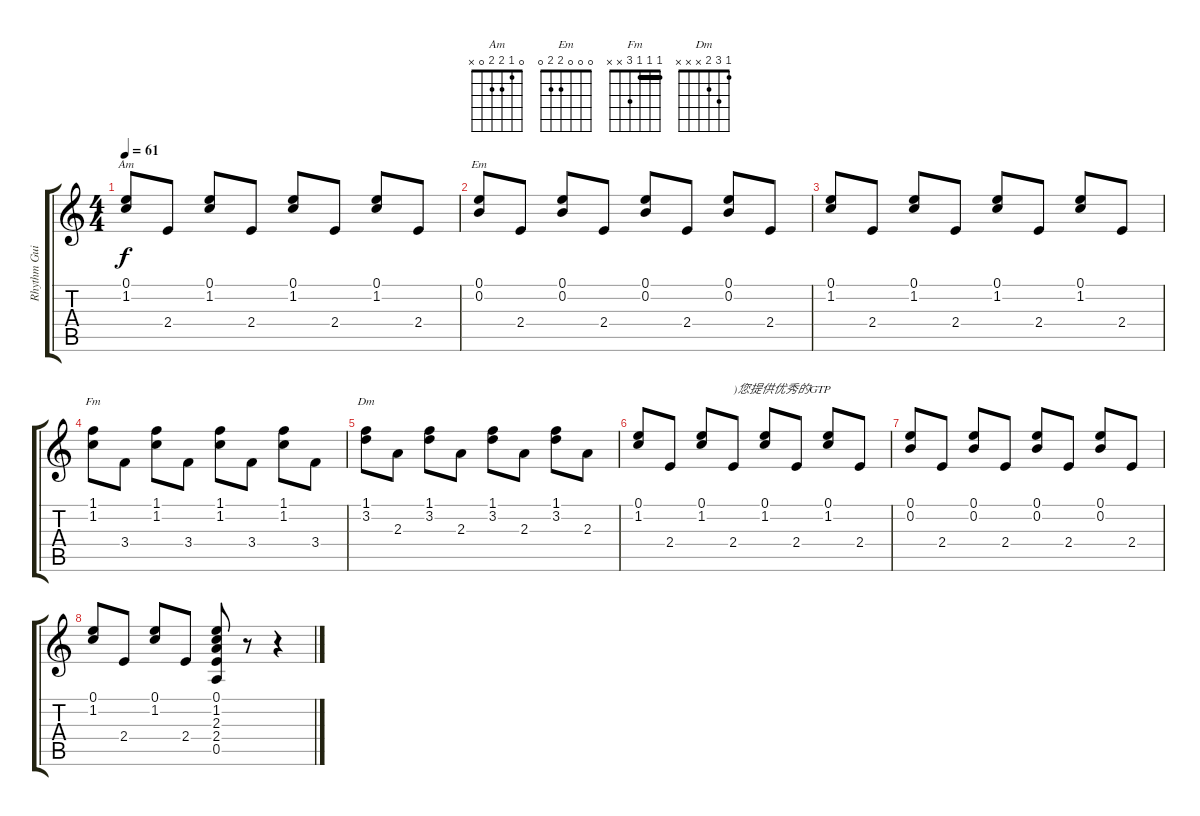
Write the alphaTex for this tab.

\track ("Rhythm Guitar" "Rhythm Gui") {instrument electricguitarclean}
\staff {score tabs}
\tuning (E4 B3 G3 D3 A2 E2) {hide}
\chord ("Am" 0 1 2 2 0 x)
\chord ("Em" 0 0 0 2 2 0)
\chord ("Fm" 1 1 1 3 x x) {barre 1}
\chord ("Dm" 1 3 2 x x x)
\ts (4 4)
\tempo 61
\clef g2
\ks c
(0.1 1.2).8{ch "Am" dy f} 2.4.8 (0.1 1.2).8 2.4.8 (0.1 1.2).8 2.4.8 (0.1 1.2).8 2.4.8 |
(0.1 0.2).8{ch "Em"} 2.4.8 (0.1 0.2).8 2.4.8 (0.1 0.2).8 2.4.8 (0.1 0.2).8 2.4.8 |
(0.1 1.2).8 2.4.8 (0.1 1.2).8 2.4.8 (0.1 1.2).8 2.4.8 (0.1 1.2).8 2.4.8 |
(1.1 1.2).8{ch "Fm"} 3.4.8 (1.1 1.2).8 3.4.8 (1.1 1.2).8 3.4.8 (1.1 1.2).8 3.4.8 |
(1.1 3.2).8{ch "Dm"} 2.3.8 (1.1 3.2).8 2.3.8 (1.1 3.2).8 2.3.8 (1.1 3.2).8 2.3.8 |
(0.1 1.2).8 2.4.8 (0.1 1.2).8 2.4.8{txt ")您提供优秀的GTP"} (0.1 1.2).8 2.4.8 (0.1 1.2).8 2.4.8 |
(0.1 0.2).8 2.4.8 (0.1 0.2).8 2.4.8 (0.1 0.2).8 2.4.8 (0.1 0.2).8 2.4.8 |
(0.1 1.2).8 2.4.8 (0.1 1.2).8 2.4.8 (0.1 1.2 2.3 2.4 0.5).8 r.8 r.4
